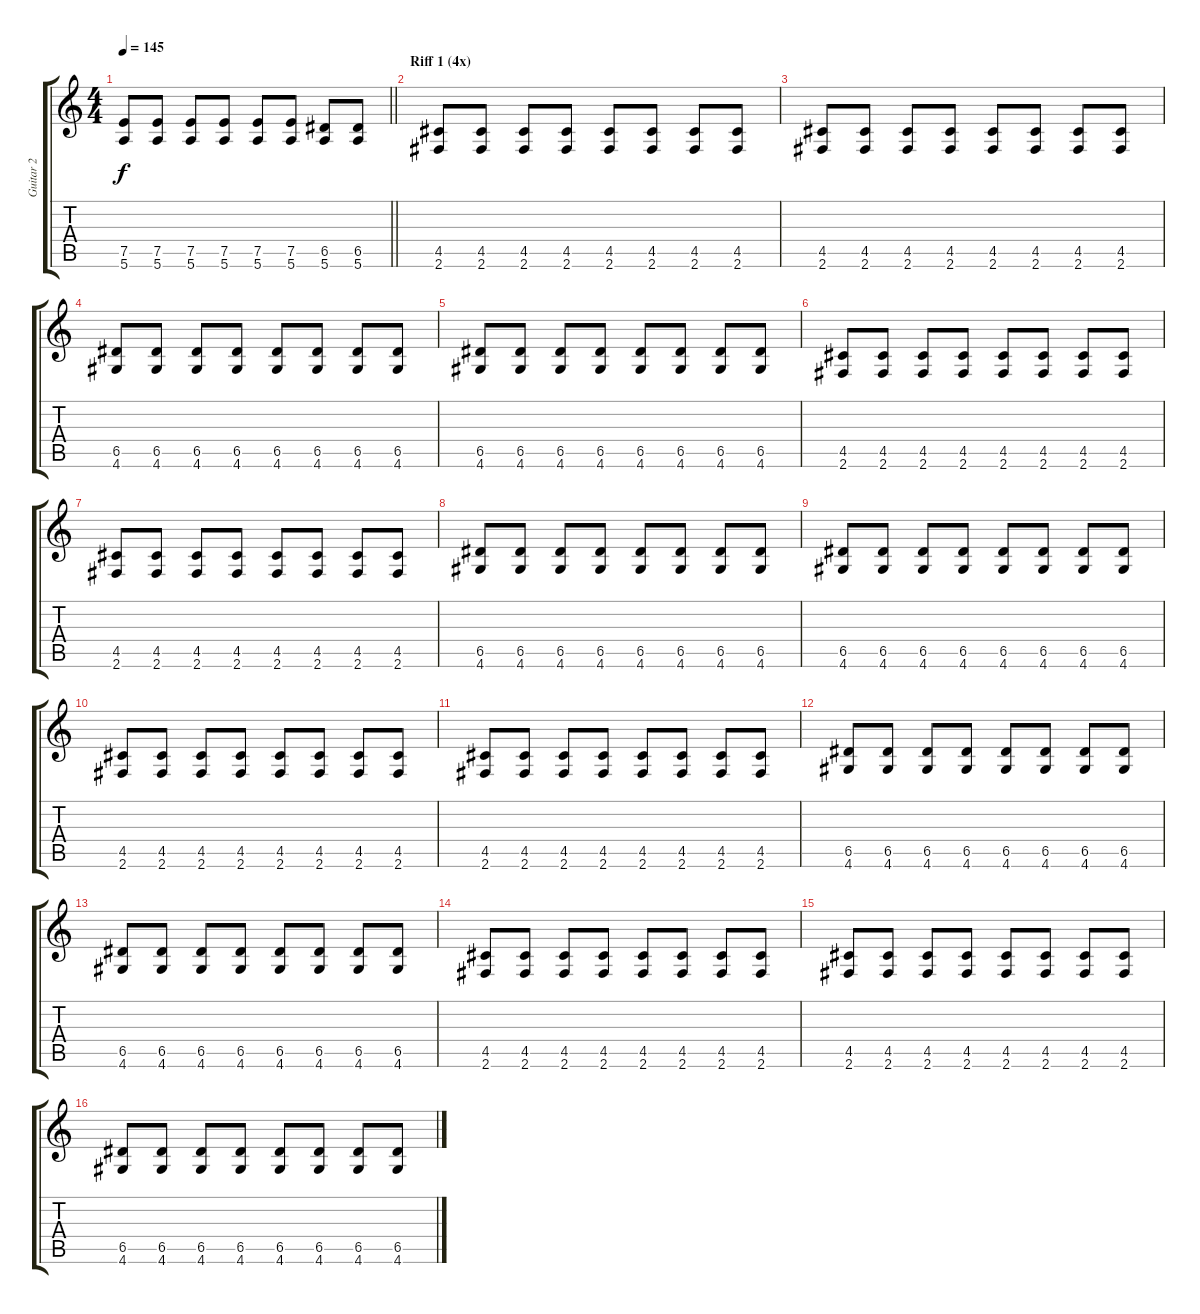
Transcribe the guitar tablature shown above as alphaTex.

\track ("Guitar 2" "Guitar 2") {instrument distortionguitar}
\staff {score tabs}
\tuning (E4 B3 G3 D3 A2 E2) {hide}
\ts (4 4)
\tempo 145
\clef g2
\barLineRight lightlight
\ks c
(7.5 5.6).8{dy f} (7.5 5.6).8 (7.5 5.6).8 (7.5 5.6).8 (7.5 5.6).8 (7.5 5.6).8 (6.5 5.6).8 (6.5 5.6).8 |
\section ("" "Riff 1 (4x)")
(4.5 2.6).8 (4.5 2.6).8 (4.5 2.6).8 (4.5 2.6).8 (4.5 2.6).8 (4.5 2.6).8 (4.5 2.6).8 (4.5 2.6).8 |
(4.5 2.6).8 (4.5 2.6).8 (4.5 2.6).8 (4.5 2.6).8 (4.5 2.6).8 (4.5 2.6).8 (4.5 2.6).8 (4.5 2.6).8 |
(6.5 4.6).8 (6.5 4.6).8 (6.5 4.6).8 (6.5 4.6).8 (6.5 4.6).8 (6.5 4.6).8 (6.5 4.6).8 (6.5 4.6).8 |
(6.5 4.6).8 (6.5 4.6).8 (6.5 4.6).8 (6.5 4.6).8 (6.5 4.6).8 (6.5 4.6).8 (6.5 4.6).8 (6.5 4.6).8 |
(4.5 2.6).8 (4.5 2.6).8 (4.5 2.6).8 (4.5 2.6).8 (4.5 2.6).8 (4.5 2.6).8 (4.5 2.6).8 (4.5 2.6).8 |
(4.5 2.6).8 (4.5 2.6).8 (4.5 2.6).8 (4.5 2.6).8 (4.5 2.6).8 (4.5 2.6).8 (4.5 2.6).8 (4.5 2.6).8 |
(6.5 4.6).8 (6.5 4.6).8 (6.5 4.6).8 (6.5 4.6).8 (6.5 4.6).8 (6.5 4.6).8 (6.5 4.6).8 (6.5 4.6).8 |
(6.5 4.6).8 (6.5 4.6).8 (6.5 4.6).8 (6.5 4.6).8 (6.5 4.6).8 (6.5 4.6).8 (6.5 4.6).8 (6.5 4.6).8 |
(4.5 2.6).8 (4.5 2.6).8 (4.5 2.6).8 (4.5 2.6).8 (4.5 2.6).8 (4.5 2.6).8 (4.5 2.6).8 (4.5 2.6).8 |
(4.5 2.6).8 (4.5 2.6).8 (4.5 2.6).8 (4.5 2.6).8 (4.5 2.6).8 (4.5 2.6).8 (4.5 2.6).8 (4.5 2.6).8 |
(6.5 4.6).8 (6.5 4.6).8 (6.5 4.6).8 (6.5 4.6).8 (6.5 4.6).8 (6.5 4.6).8 (6.5 4.6).8 (6.5 4.6).8 |
(6.5 4.6).8 (6.5 4.6).8 (6.5 4.6).8 (6.5 4.6).8 (6.5 4.6).8 (6.5 4.6).8 (6.5 4.6).8 (6.5 4.6).8 |
(4.5 2.6).8 (4.5 2.6).8 (4.5 2.6).8 (4.5 2.6).8 (4.5 2.6).8 (4.5 2.6).8 (4.5 2.6).8 (4.5 2.6).8 |
(4.5 2.6).8 (4.5 2.6).8 (4.5 2.6).8 (4.5 2.6).8 (4.5 2.6).8 (4.5 2.6).8 (4.5 2.6).8 (4.5 2.6).8 |
(6.5 4.6).8 (6.5 4.6).8 (6.5 4.6).8 (6.5 4.6).8 (6.5 4.6).8 (6.5 4.6).8 (6.5 4.6).8 (6.5 4.6).8
